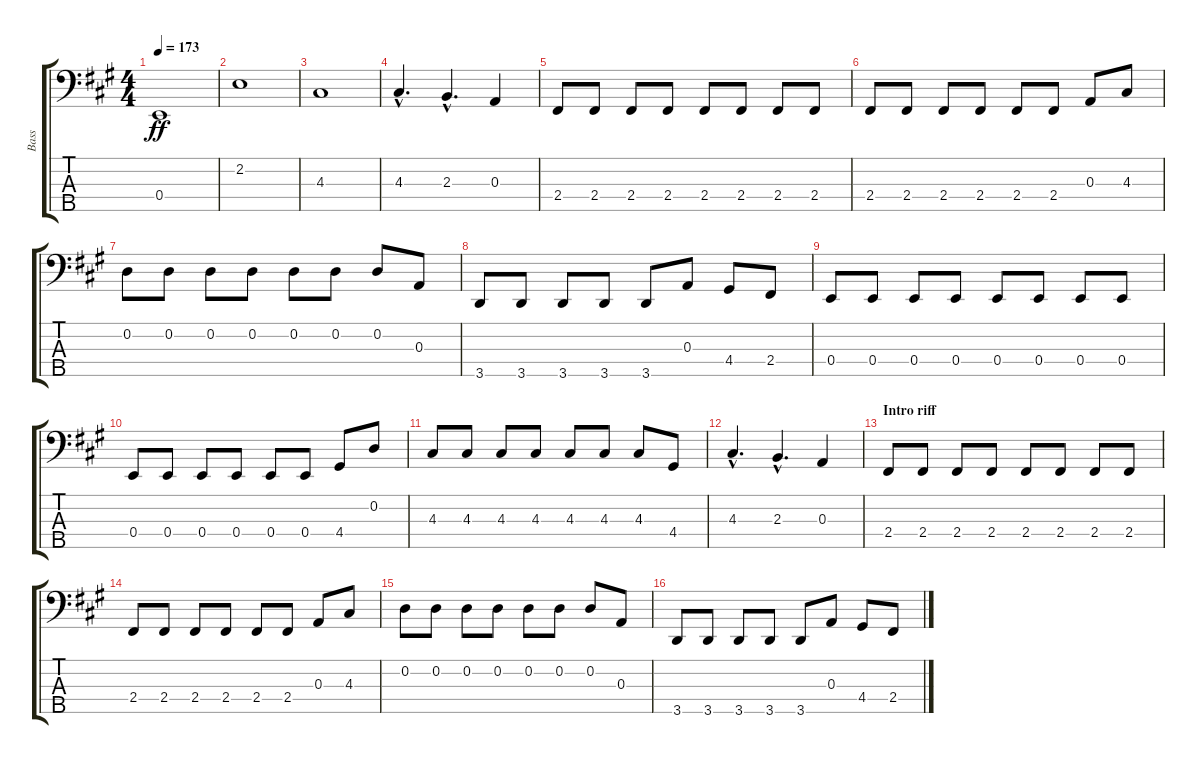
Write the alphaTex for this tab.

\track ("Bass" "Bass") {instrument electricbassfinger}
\staff {score tabs}
\tuning (G2 D2 A1 E1 B0) {hide}
\ts (4 4)
\tempo 173
\clef f4
\ks f#minor
0.4.1{dy ff} |
2.2.1 |
4.3.1 |
4.3{hac}.4{d} 2.3{hac}.4{d} 0.3.4 |
2.4.8 2.4.8 2.4.8 2.4.8 2.4.8 2.4.8 2.4.8 2.4.8 |
2.4.8 2.4.8 2.4.8 2.4.8 2.4.8 2.4.8 0.3.8 4.3.8 |
0.2.8 0.2.8 0.2.8 0.2.8 0.2.8 0.2.8 0.2.8 0.3.8 |
3.5.8 3.5.8 3.5.8 3.5.8 3.5.8 0.3.8 4.4.8 2.4.8 |
0.4.8 0.4.8 0.4.8 0.4.8 0.4.8 0.4.8 0.4.8 0.4.8 |
0.4.8 0.4.8 0.4.8 0.4.8 0.4.8 0.4.8 4.4.8 0.2.8 |
4.3.8 4.3.8 4.3.8 4.3.8 4.3.8 4.3.8 4.3.8 4.4.8 |
4.3{hac}.4{d} 2.3{hac}.4{d} 0.3.4 |
\section ("" "Intro riff")
2.4.8 2.4.8 2.4.8 2.4.8 2.4.8 2.4.8 2.4.8 2.4.8 |
2.4.8 2.4.8 2.4.8 2.4.8 2.4.8 2.4.8 0.3.8 4.3.8 |
0.2.8 0.2.8 0.2.8 0.2.8 0.2.8 0.2.8 0.2.8 0.3.8 |
3.5.8 3.5.8 3.5.8 3.5.8 3.5.8 0.3.8 4.4.8 2.4.8
